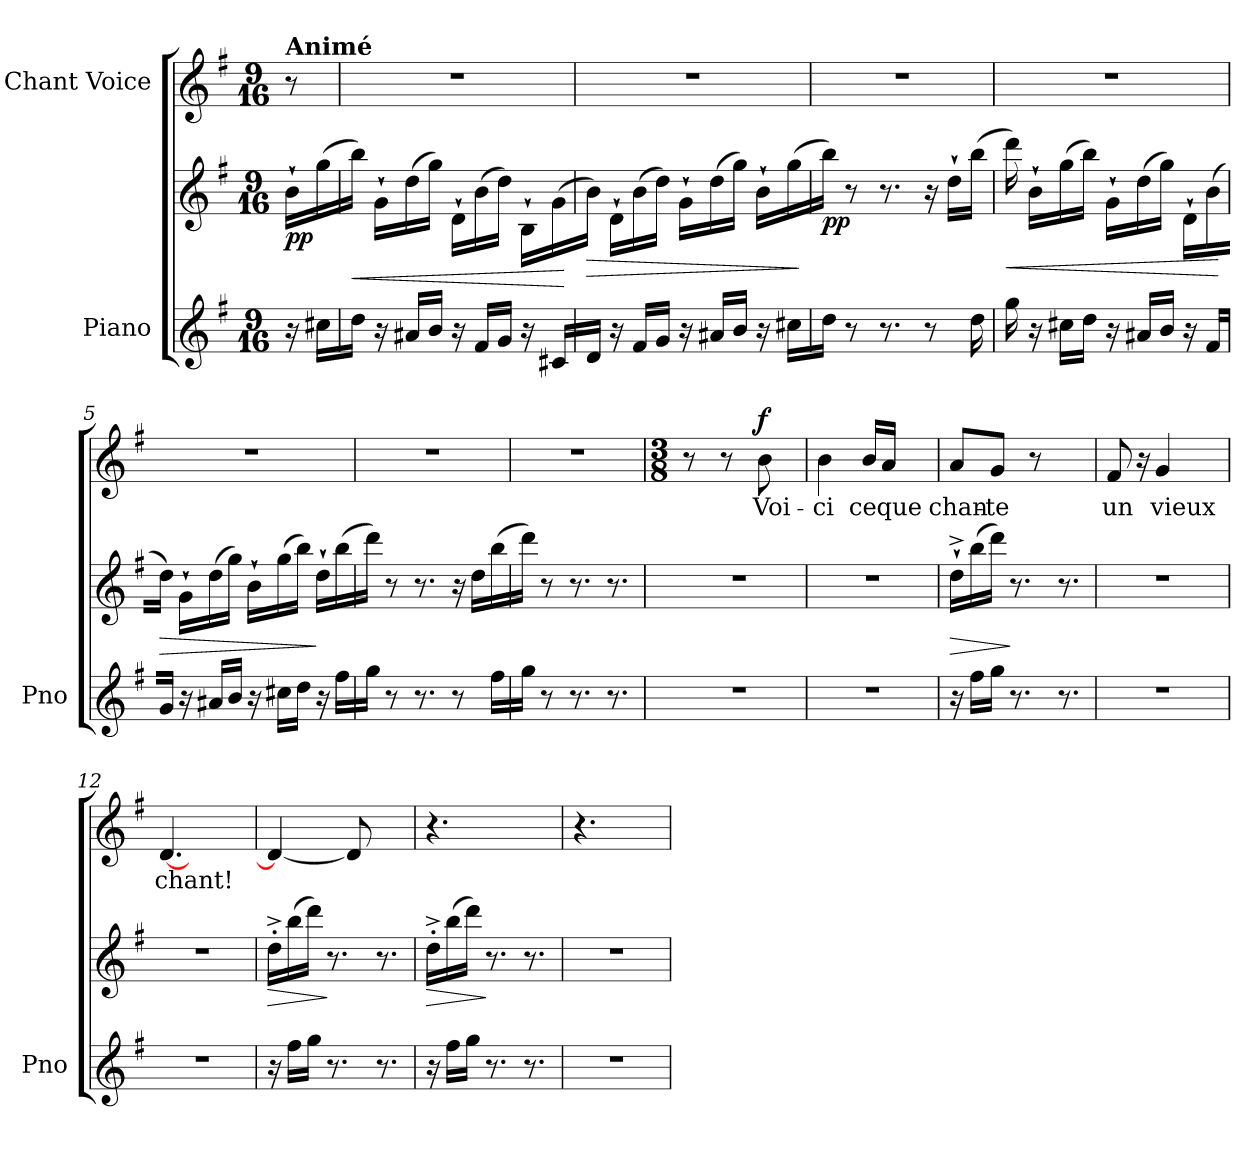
**kern	**kern	**dynam	**kern	**text	**dynam
*part2	*part2	*part2	*part1	*part1	*part1
*staff3	*staff2	*staff2/3	*staff1	*staff1	*staff1
*I"Piano	*	*	*I"Chant Voice	*	*
*I'Pno	*	*	*	*	*
*clefG2	*clefG2	*	*clefG2	*	*
*k[f#]	*k[f#]	*	*k[f#]	*	*
*M9/16	*M9/16	*	*M9/16	*	*
=	=	=	=	=	=
!	!	!	!LO:TX:a:B:t=Animé	!	!
!	!	!LO:DY:b	!	!	!
16r	16b`\LL	pp	8r	.	.
16cc#X\LL	(16gg\	.	.	.	.
=1	=1	=1	=1	=1	=1
!	!	!LO:HP:b	!	!	!
16dd\JJ	16bb\JJ)	<	16%9r	.	.
16r	16g`\LL	.	.	.	.
16a#X/LL	(16dd\	.	.	.	.
16b/JJ	16gg\JJ)	.	.	.	.
16r	16d`\LL	.	.	.	.
16f#/LL	(16b\	.	.	.	.
16g/JJ	16dd\JJ)	.	.	.	.
16r	16B`\LL	.	.	.	.
16c#X/LL	(16g\	.	.	.	.
.	.	[	.	.	.
=2	=2	=2	=2	=2	=2
!	!	!LO:HP:b	!	!	!
16d/JJ	16b\JJ)	>	16%9r	.	.
16r	16d`\LL	.	.	.	.
16f#/LL	(16b\	.	.	.	.
16g/JJ	16dd\JJ)	.	.	.	.
16r	16g`\LL	.	.	.	.
16a#X/LL	(16dd\	.	.	.	.
16b/JJ	16gg\JJ)	.	.	.	.
16r	16b`\LL	.	.	.	.
16cc#X\LL	(16gg\	.	.	.	.
.	.	]	.	.	.
=3	=3	=3	=3	=3	=3
!	!	!LO:DY:b	!	!	!
16dd\JJ	16bb\JJ)	pp	16%9r	.	.
8r	8r	.	.	.	.
8.r	8.r	.	.	.	.
8r	16r	.	.	.	.
.	16dd`\LL	.	.	.	.
16dd\	(16bb\JJ	.	.	.	.
=4	=4	=4	=4	=4	=4
!	!	!LO:HP:b	!	!	!
16gg\	16ddd\)	<	16%9r	.	.
16r	16b`\LL	.	.	.	.
16cc#X\LL	(16gg\	.	.	.	.
16dd\JJ	16bb\JJ)	.	.	.	.
16r	16g`\LL	.	.	.	.
16a#X/LL	(16dd\	.	.	.	.
16b/JJ	16gg\JJ)	.	.	.	.
16r	16d`\LL	.	.	.	.
16f#/LL	(16b\	.	.	.	.
.	.	[	.	.	.
=5	=5	=5	=5	=5	=5
!	!	!LO:HP:b	!	!	!
16g/JJ	16dd\JJ)	>	16%9r	.	.
16r	16g`\LL	.	.	.	.
16a#X/LL	(16dd\	.	.	.	.
16b/JJ	16gg\JJ)	.	.	.	.
16r	16b`\LL	.	.	.	.
16cc#X\LL	(16gg\	.	.	.	.
16dd\JJ	16bb\JJ)	.	.	.	.
16r	16dd`\LL	]	.	.	.
16ff#\LL	(16bb\	.	.	.	.
=6	=6	=6	=6	=6	=6
16gg\JJ	16ddd\JJ)	.	16%9r	.	.
8r	8r	.	.	.	.
8.r	8.r	.	.	.	.
8r	16r	.	.	.	.
.	16dd\LL	.	.	.	.
16ff#\LL	(16bb\	.	.	.	.
=7	=7	=7	=7	=7	=7
16gg\JJ	16ddd\JJ)	.	16%9r	.	.
8r	8r	.	.	.	.
8.r	8.r	.	.	.	.
8.r	8.r	.	.	.	.
=8	=8	=8	=8	=8	=8
*	*	*	*M3/8	*	*
!	!	!	!LO:N:vis=8	!	!
16%9r	16%9r	.	8.r	.	.
!	!	!	!LO:N:vis=8	!	!
.	.	.	8.r	.	.
!	!	!	!	!	!LO:DY:a
.	.	.	8b\	Voi-	f
.	.	.	16ryy	.	.
=9	=9	=9	=9	=9	=9
16%9r	16%9r	.	4b\	-ci	.
.	.	.	16b/LL	ce	.
.	.	.	16a/JJ	que	.
.	.	.	8.ryy	.	.
=10	=10	=10	=10	=10	=10
!	!	!LO:HP:b	!	!	!
16r	16dd`^\LL	>	8a/L	chan-	.
16ff#\LL	(16bb\	.	.	.	.
16gg\JJ	16ddd\JJ)	.	8g/J	-te	.
8.r	8.r	]	.	.	.
.	.	.	8r	.	.
8.r	8.r	.	8.ryy	.	.
=11	=11	=11	=11	=11	=11
16%9r	16%9r	.	8f#/	un	.
.	.	.	16r	.	.
.	.	.	4g/	vieux	.
.	.	.	8ryy	.	.
=12	=12	=12	=12	=12	=12
16%9r	16%9r	.	[4.d/	chant!	.
.	.	.	8.ryy	.	.
=13	=13	=13	=13	=13	=13
!	!	!LO:HP:b	!	!	!
16r	16dd'^\LL	>	4d/_	.	.
16ff#\LL	(16bb\	.	.	.	.
16gg\JJ	16ddd\JJ)	.	.	.	.
8.r	8.r	]	.	.	.
.	.	.	8d/]	.	.
8.r	8.r	.	8.ryy	.	.
=14	=14	=14	=14	=14	=14
!	!	!LO:HP:b	!	!	!
16r	16dd'^\LL	>	4.r	.	.
16ff#\LL	(16bb\	.	.	.	.
16gg\JJ	16ddd\JJ)	.	.	.	.
8.r	8.r	]	.	.	.
8.r	8.r	.	8.ryy	.	.
=15	=15	=15	=15	=15	=15
16%9r	16%9r	.	4.r	.	.
.	.	.	8.ryy	.	.
=	=	=	=	=	=
*-	*-	*-	*-	*-	*-
